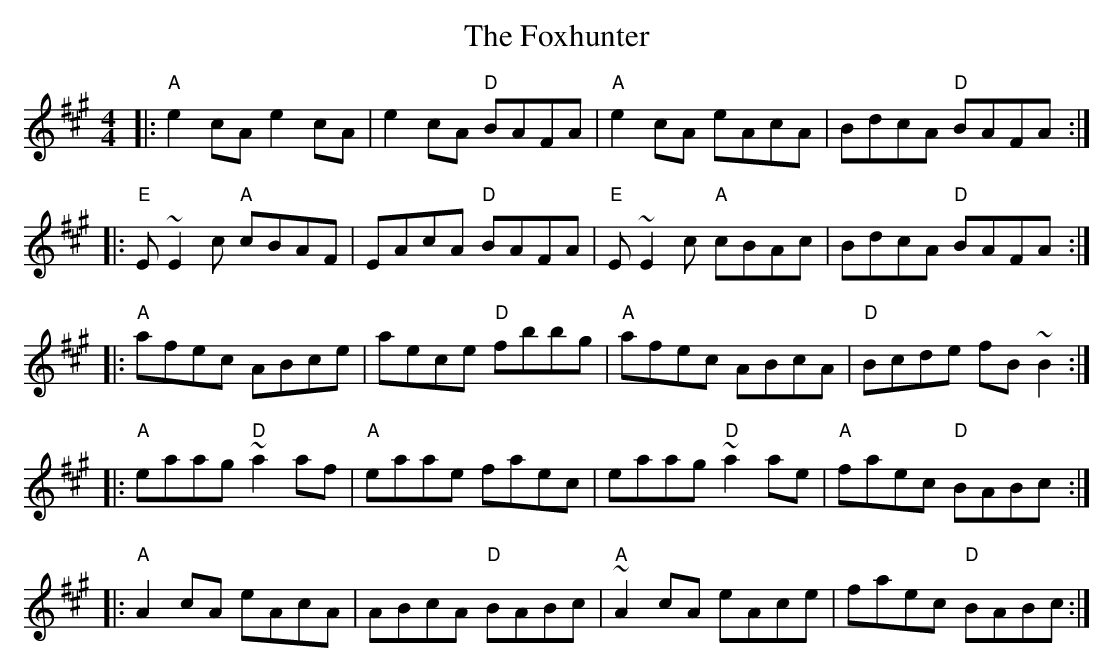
X:1
T:The Foxhunter
M:4/4
L:1/8
K:A
|:"A"e2cA e2cA|e2cA "D"BAFA|"A"e2cA eAcA|BdcA "D"BAFA:|
|:"E"E~E2c "A"cBAF|EAcA "D"BAFA|"E"E~E2c "A"cBAc|BdcA "D"BAFA:|
|:"A"afec ABce|aece "D"fbbg|"A"afec ABcA|"D"Bcde fB~B2:|
|:"A"eaag "D"~a2af|"A"eaae faec|eaag "D"~a2ae|"A"faec "D"BABc:|
|:"A"A2cA eAcA|ABcA "D"BABc|"A"~A2cA eAce|faec "D"BABc:|
